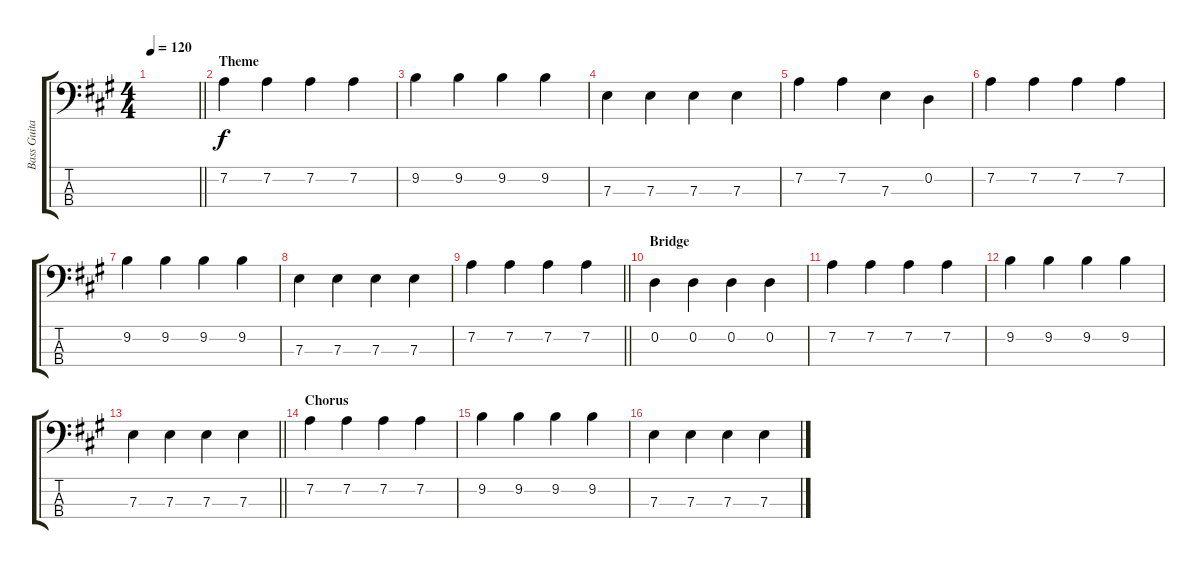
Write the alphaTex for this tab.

\track ("Bass Guitar" "Bass Guita") {instrument electricbassfinger}
\staff {score tabs}
\tuning (G2 D2 A1 E1) {hide}
\ts (4 4)
\tempo 120
\clef f4
\barLineRight lightlight
\ks a
|
\section ("" "Theme")
7.2.4 7.2.4 7.2.4 7.2.4 |
9.2.4 9.2.4 9.2.4 9.2.4 |
7.3.4 7.3.4 7.3.4 7.3.4 |
7.2.4 7.2.4 7.3.4 0.2.4 |
7.2.4 7.2.4 7.2.4 7.2.4 |
9.2.4 9.2.4 9.2.4 9.2.4 |
7.3.4 7.3.4 7.3.4 7.3.4 |
\barLineRight lightlight
7.2.4 7.2.4 7.2.4 7.2.4 |
\section ("" "Bridge")
0.2.4 0.2.4 0.2.4 0.2.4 |
7.2.4 7.2.4 7.2.4 7.2.4 |
9.2.4 9.2.4 9.2.4 9.2.4 |
\barLineRight lightlight
7.3.4 7.3.4 7.3.4 7.3.4 |
\section ("" "Chorus")
7.2.4 7.2.4 7.2.4 7.2.4 |
9.2.4 9.2.4 9.2.4 9.2.4 |
7.3.4 7.3.4 7.3.4 7.3.4
